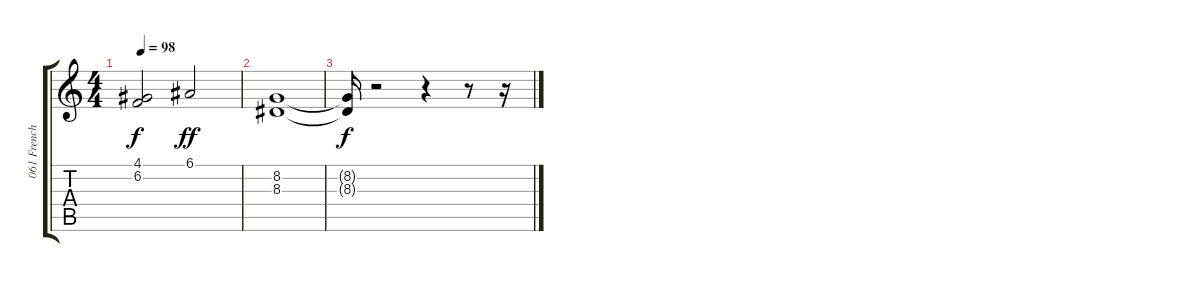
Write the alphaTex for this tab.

\track ("061 French Horn                         " "061 French") {instrument frenchhorn}
\staff {score tabs}
\tuning (E4 B3 G3 D3 A2 E2) {hide}
\ts (4 4)
\tempo 98
\clef g2
\ks c
(4.1{t} 6.2{t}).2{dy f} 6.1.2{dy ff} |
(8.2 8.3).1 |
(8.2{t} 8.3{t}).16{dy f} r.2 r.4 r.8 r.16
